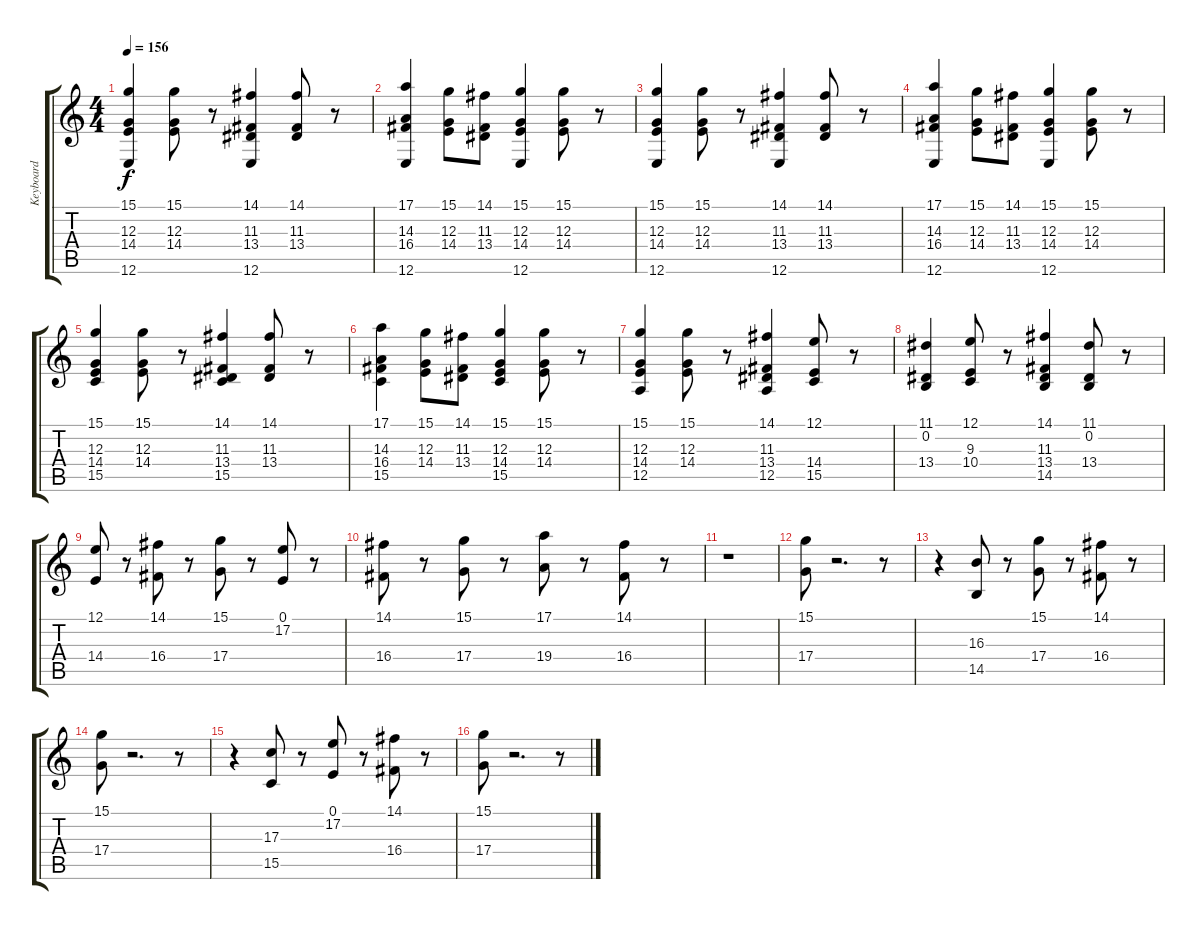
\track (" Keyboard" " Keyboard") {instrument stringensemble1}
\staff {score tabs}
\tuning (E4 B3 G3 D3 A2 E2) {hide}
\ts (4 4)
\tempo 156
\clef g2
\ks c
(15.1 12.3 14.4 12.6).4{dy f} (15.1 12.3 14.4).8 r.8 (14.1 11.3 13.4 12.6).4 (14.1 11.3 13.4).8 r.8 |
(17.1 14.3 16.4 12.6).4 (15.1 12.3 14.4).8 (14.1 11.3 13.4).8 (15.1 12.3 14.4 12.6).4 (15.1 12.3 14.4).8 r.8 |
(15.1 12.3 14.4 12.6).4 (15.1 12.3 14.4).8 r.8 (14.1 11.3 13.4 12.6).4 (14.1 11.3 13.4).8 r.8 |
(17.1 14.3 16.4 12.6).4 (15.1 12.3 14.4).8 (14.1 11.3 13.4).8 (15.1 12.3 14.4 12.6).4 (15.1 12.3 14.4).8 r.8 |
(15.1 12.3 14.4 15.5).4 (15.1 12.3 14.4).8 r.8 (14.1 11.3 13.4 15.5).4 (14.1 11.3 13.4).8 r.8 |
(17.1 14.3 16.4 15.5).4 (15.1 12.3 14.4).8 (14.1 11.3 13.4).8 (15.1 12.3 14.4 15.5).4 (15.1 12.3 14.4).8 r.8 |
(15.1 12.3 14.4 12.5).4 (15.1 12.3 14.4).8 r.8 (14.1 11.3 13.4 12.5).4 (12.1 14.4 15.5).8 r.8 |
(11.1 0.2 13.4).4 (12.1 9.3 10.4).8 r.8 (14.1 11.3 13.4 14.5).4 (11.1 0.2 13.4).8 r.8 |
(12.1 14.4).8 r.8 (14.1 16.4).8 r.8 (15.1 17.4).8 r.8 (0.1 17.2).8 r.8 |
(14.1 16.4).8 r.8 (15.1 17.4).8 r.8 (17.1 19.4).8 r.8 (14.1 16.4).8 r.8 |
r.1 |
(15.1 17.4).8{volume 8} r.2{d} r.8 |
r.4 (16.3 14.5).8 r.8 (15.1 17.4).8 r.8 (14.1 16.4).8 r.8 |
(15.1 17.4).8 r.2{d} r.8 |
r.4 (17.3 15.5).8 r.8 (0.1 17.2).8 r.8 (14.1 16.4).8 r.8 |
(15.1 17.4).8 r.2{d} r.8
